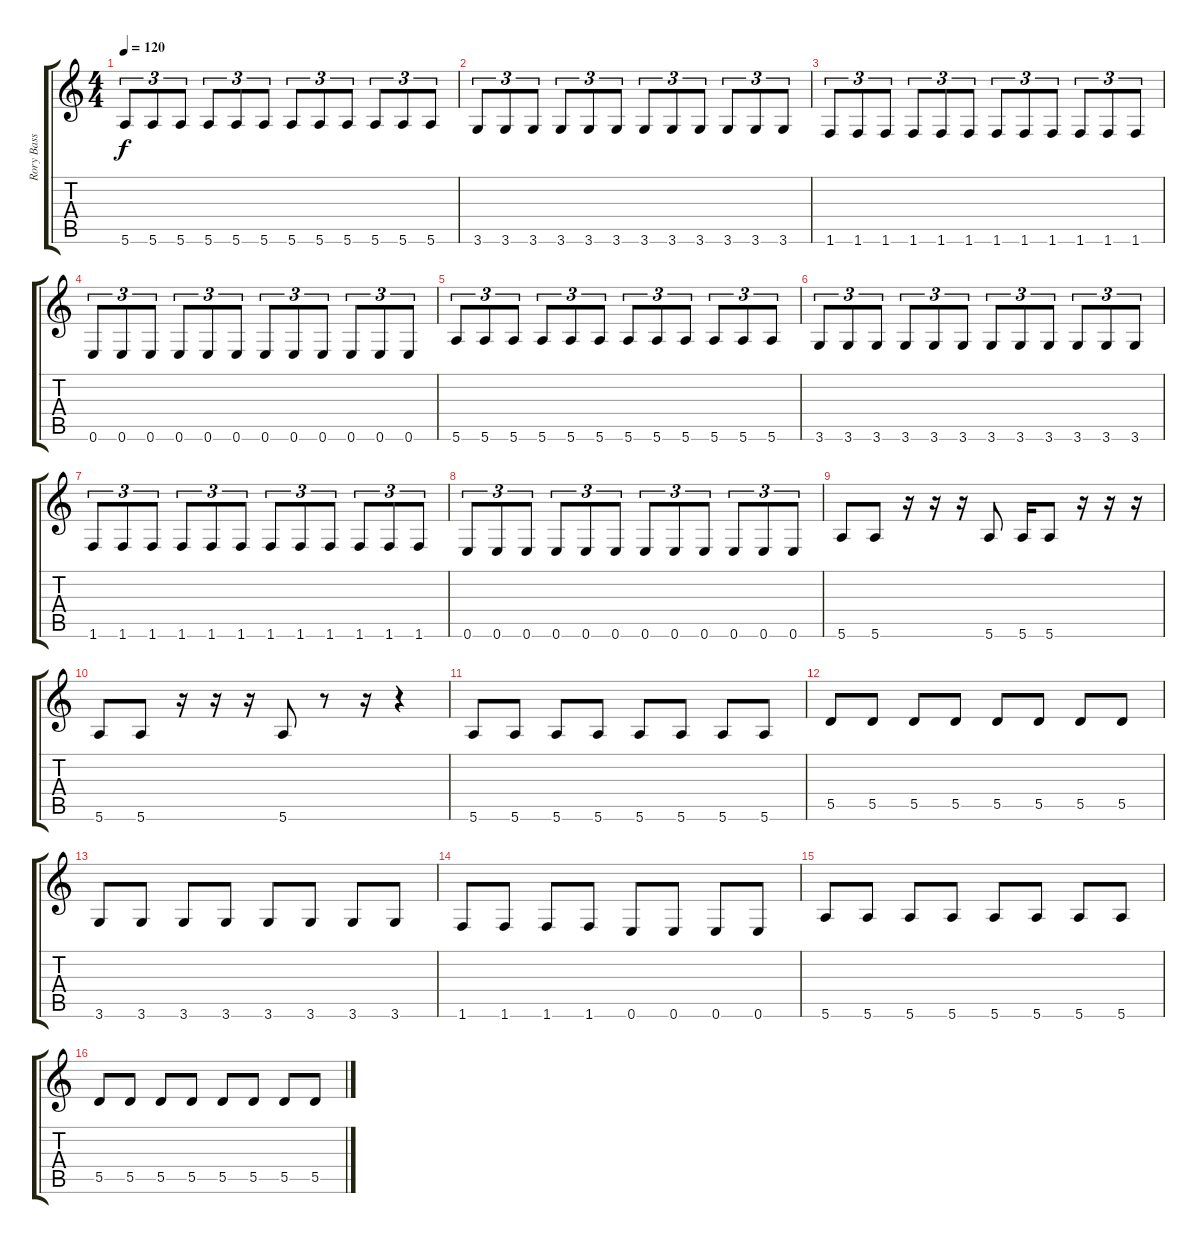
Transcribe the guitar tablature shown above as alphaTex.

\track ("Rory Bass" "Rory Bass") {instrument fretlessbass}
\staff {score tabs}
\tuning (E4 B3 G3 D3 A2 E2) {hide}
\ts (4 4)
\tempo 120
\clef g2
\ks c
5.6.8{tu (3 2) dy f} 5.6.8{tu (3 2)} 5.6.8{tu (3 2)} 5.6.8{tu (3 2)} 5.6.8{tu (3 2)} 5.6.8{tu (3 2)} 5.6.8{tu (3 2)} 5.6.8{tu (3 2)} 5.6.8{tu (3 2)} 5.6.8{tu (3 2)} 5.6.8{tu (3 2)} 5.6.8{tu (3 2)} |
3.6.8{tu (3 2)} 3.6.8{tu (3 2)} 3.6.8{tu (3 2)} 3.6.8{tu (3 2)} 3.6.8{tu (3 2)} 3.6.8{tu (3 2)} 3.6.8{tu (3 2)} 3.6.8{tu (3 2)} 3.6.8{tu (3 2)} 3.6.8{tu (3 2)} 3.6.8{tu (3 2)} 3.6.8{tu (3 2)} |
1.6.8{tu (3 2)} 1.6.8{tu (3 2)} 1.6.8{tu (3 2)} 1.6.8{tu (3 2)} 1.6.8{tu (3 2)} 1.6.8{tu (3 2)} 1.6.8{tu (3 2)} 1.6.8{tu (3 2)} 1.6.8{tu (3 2)} 1.6.8{tu (3 2)} 1.6.8{tu (3 2)} 1.6.8{tu (3 2)} |
0.6.8{tu (3 2)} 0.6.8{tu (3 2)} 0.6.8{tu (3 2)} 0.6.8{tu (3 2)} 0.6.8{tu (3 2)} 0.6.8{tu (3 2)} 0.6.8{tu (3 2)} 0.6.8{tu (3 2)} 0.6.8{tu (3 2)} 0.6.8{tu (3 2)} 0.6.8{tu (3 2)} 0.6.8{tu (3 2)} |
5.6.8{tu (3 2)} 5.6.8{tu (3 2)} 5.6.8{tu (3 2)} 5.6.8{tu (3 2)} 5.6.8{tu (3 2)} 5.6.8{tu (3 2)} 5.6.8{tu (3 2)} 5.6.8{tu (3 2)} 5.6.8{tu (3 2)} 5.6.8{tu (3 2)} 5.6.8{tu (3 2)} 5.6.8{tu (3 2)} |
3.6.8{tu (3 2)} 3.6.8{tu (3 2)} 3.6.8{tu (3 2)} 3.6.8{tu (3 2)} 3.6.8{tu (3 2)} 3.6.8{tu (3 2)} 3.6.8{tu (3 2)} 3.6.8{tu (3 2)} 3.6.8{tu (3 2)} 3.6.8{tu (3 2)} 3.6.8{tu (3 2)} 3.6.8{tu (3 2)} |
1.6.8{tu (3 2)} 1.6.8{tu (3 2)} 1.6.8{tu (3 2)} 1.6.8{tu (3 2)} 1.6.8{tu (3 2)} 1.6.8{tu (3 2)} 1.6.8{tu (3 2)} 1.6.8{tu (3 2)} 1.6.8{tu (3 2)} 1.6.8{tu (3 2)} 1.6.8{tu (3 2)} 1.6.8{tu (3 2)} |
0.6.8{tu (3 2)} 0.6.8{tu (3 2)} 0.6.8{tu (3 2)} 0.6.8{tu (3 2)} 0.6.8{tu (3 2)} 0.6.8{tu (3 2)} 0.6.8{tu (3 2)} 0.6.8{tu (3 2)} 0.6.8{tu (3 2)} 0.6.8{tu (3 2)} 0.6.8{tu (3 2)} 0.6.8{tu (3 2)} |
5.6.8 5.6.8 r.16 r.16 r.16 5.6.8 5.6.16 5.6.8 r.16 r.16 r.16 |
5.6.8 5.6.8 r.16 r.16 r.16 5.6.8 r.8 r.16 r.4 |
5.6.8 5.6.8 5.6.8 5.6.8 5.6.8 5.6.8 5.6.8 5.6.8 |
5.5.8 5.5.8 5.5.8 5.5.8 5.5.8 5.5.8 5.5.8 5.5.8 |
3.6.8 3.6.8 3.6.8 3.6.8 3.6.8 3.6.8 3.6.8 3.6.8 |
1.6.8 1.6.8 1.6.8 1.6.8 0.6.8 0.6.8 0.6.8 0.6.8 |
5.6.8 5.6.8 5.6.8 5.6.8 5.6.8 5.6.8 5.6.8 5.6.8 |
5.5.8 5.5.8 5.5.8 5.5.8 5.5.8 5.5.8 5.5.8 5.5.8
